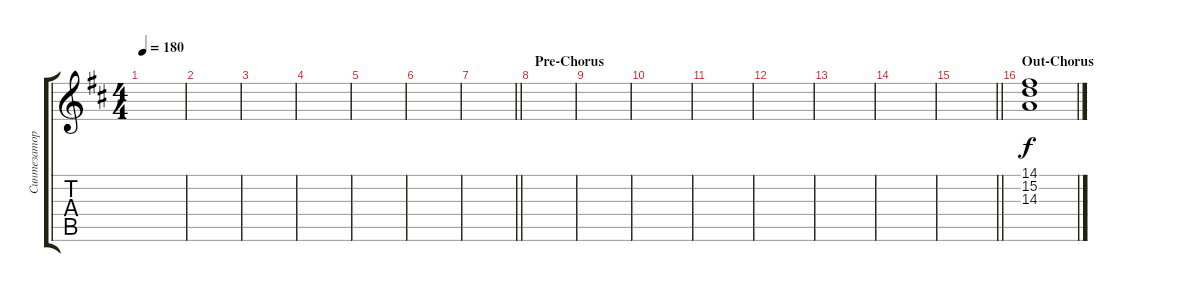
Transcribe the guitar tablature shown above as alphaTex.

\track ("Синтезатор" "Синтезатор") {instrument stringensemble1}
\staff {score tabs}
\tuning (E4 B3 G3 D3 A2 E2) {hide}
\ts (4 4)
\tempo 180
\clef g2
\ks bminor
|
|
|
|
|
|
\barLineRight lightlight
|
\section ("" "Pre-Chorus")
|
|
|
|
|
|
|
\barLineRight lightlight
|
\section ("" "Out-Chorus")
(14.1 15.2 14.3).1
